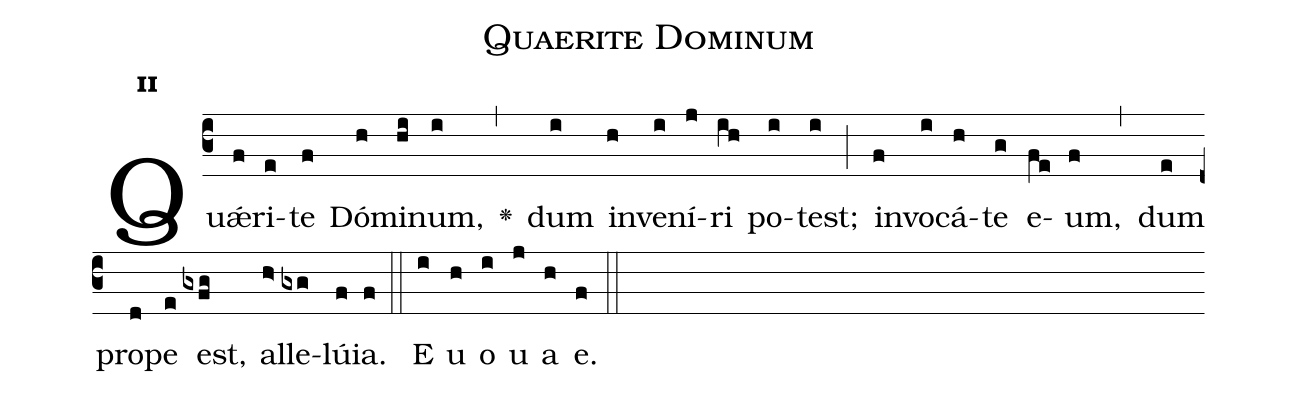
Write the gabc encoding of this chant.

name:Quaerite Dominum;
office-part:Antiphona;
mode:2;
%%
initial-style: 1;
name: Quaerite Dominum
book: Antiphonae & Responsoria/Tomus I, p. 17;
occasion: Hebdomada I Adventus Feria III;
office-part: Vesperae Ant E;
user-notes: ;
commentary: ;
annotation: 2*-4a;
centering-scheme: english;
fontsize: 12;
font: OFLSortsMillGoudy;
height: 11;
width: 4.5;
%%
(c3)Quǽ(f)ri(e)te(f) Dó(h)mi(hi)num,(i) <v>\greheightstar</v>(,) dum(i) in(h)ve(i)ní(j)ri(ih) po(i)test;(i) (;) in(f)vo(i)cá(h)te(g) e(fe)um,(f) (,) dum(e) pro(d)pe(e) est,(gxfg) al(h>)le(gxg)lú(f)ia.(f) (::)
E(i) u(h) o(i) u(j) a(h) e.(f) (::)
